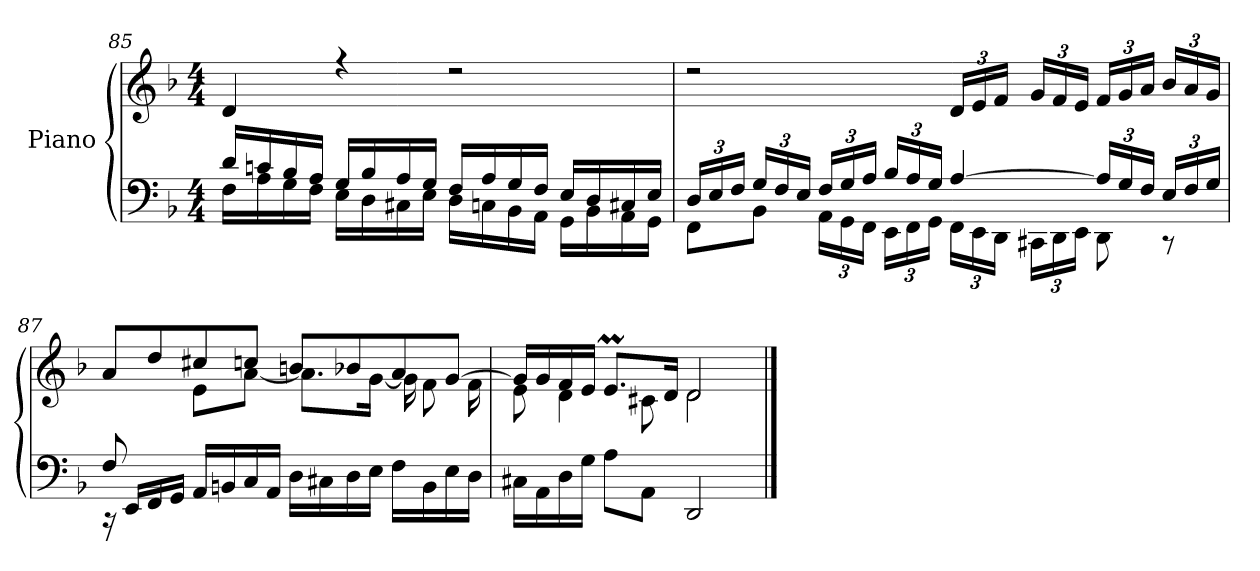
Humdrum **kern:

**kern	**kern
*part1	*part1
*staff2	*staff1
*I"Piano	*
*clefF4	*clefG2
*k[b-]	*k[b-]
*F:	*F:
*M4/4	*M4/4
=85	=85
*^	*^
16d/LL	16FLL	4d/	1ryy
16cn/	16A	.	.
16B-/	16G	.	.
16A/JJ	16FJJ	.	.
16G/LL	16E\LL	4r	.
16B-/	16D\	.	.
16A/	16C#X\	.	.
16G/JJ	16E\JJ	.	.
16FLL	16D\LL	2r	.
16A/	16Cn\	.	.
16G/	16BB-\	.	.
16F/JJ	16AA\JJ	.	.
16E/LL	16GGLL	.	.
16D/	16BB-\	.	.
16C#X/	16AA\	.	.
16E/JJ	16GG\JJ	.	.
!!LO:LB:g=z	!!
=86	=86	=86	=86
24DLL	8FFL	2r	1ryy
24E	.	.	.
24FJJ	.	.	.
24G/LL	8BB-J	.	.
24F/	.	.	.
24E/JJ	.	.	.
24F/LL	24AALL	.	.
24G/	24GG	.	.
24A/JJ	24FFJJ	.	.
24B-/LL	24EELL	.	.
24A/	24FF	.	.
24G/JJ	24GGJJ	.	.
[4A/	24FFLL	24dLL	.
.	24EE	24e	.
.	24DDJJ	24fJJ	.
.	24CC#X\LL	24gLL	.
.	24DD\	24f	.
.	24EE\JJ	24eJJ	.
24ALL]	8DD\	24fLL	.
24G	.	24g	.
24FJJ	.	24aJJ	.
24ELL	8r	24b-LL	.
24F	.	24a	.
24GJJ	.	24gJJ	.
=87	=87	=87	=87
*	*^	*	*
8FL	4ryy	16r	8a/L	8ryy
.	.	16EE\LL	.	.
2..ryy	.	16FF/	8dd/	8fJ
.	.	16GG/JJ	.	.
.	4ryy	16AA/LL	8cc#X/	8eL
.	.	16BBn/	.	.
.	.	16C/	8ccn/J	[8aJ
.	.	16AA/JJ	.	.
.	2ryy	16D\LL	8bnL	8.a\L]
.	.	16C#X\	.	.
.	.	16D\	8b-X	.
.	.	16E\JJ	.	[16g\J
.	.	16F\LL	8a	16g\LL]
.	.	16BB\	.	8f\
.	.	16E\	[8gJ	.
.	.	16D\JJ	.	16f\J
*	*v	*v	*	*
=88	=88	=88	=88
1ryy	16C#XLL	16gLL]	8e\
.	16AA\	16g	.
.	16D\	16f	4d\
.	16G\JJ	16eJJ	.
.	8A\L	8.emL	.
.	8AA\J	.	8c#X\
.	.	16dJ	.
.	2DD/	2d/	2d\
*v	*v	*	*
*	*v	*v
==	==
*-	*-
